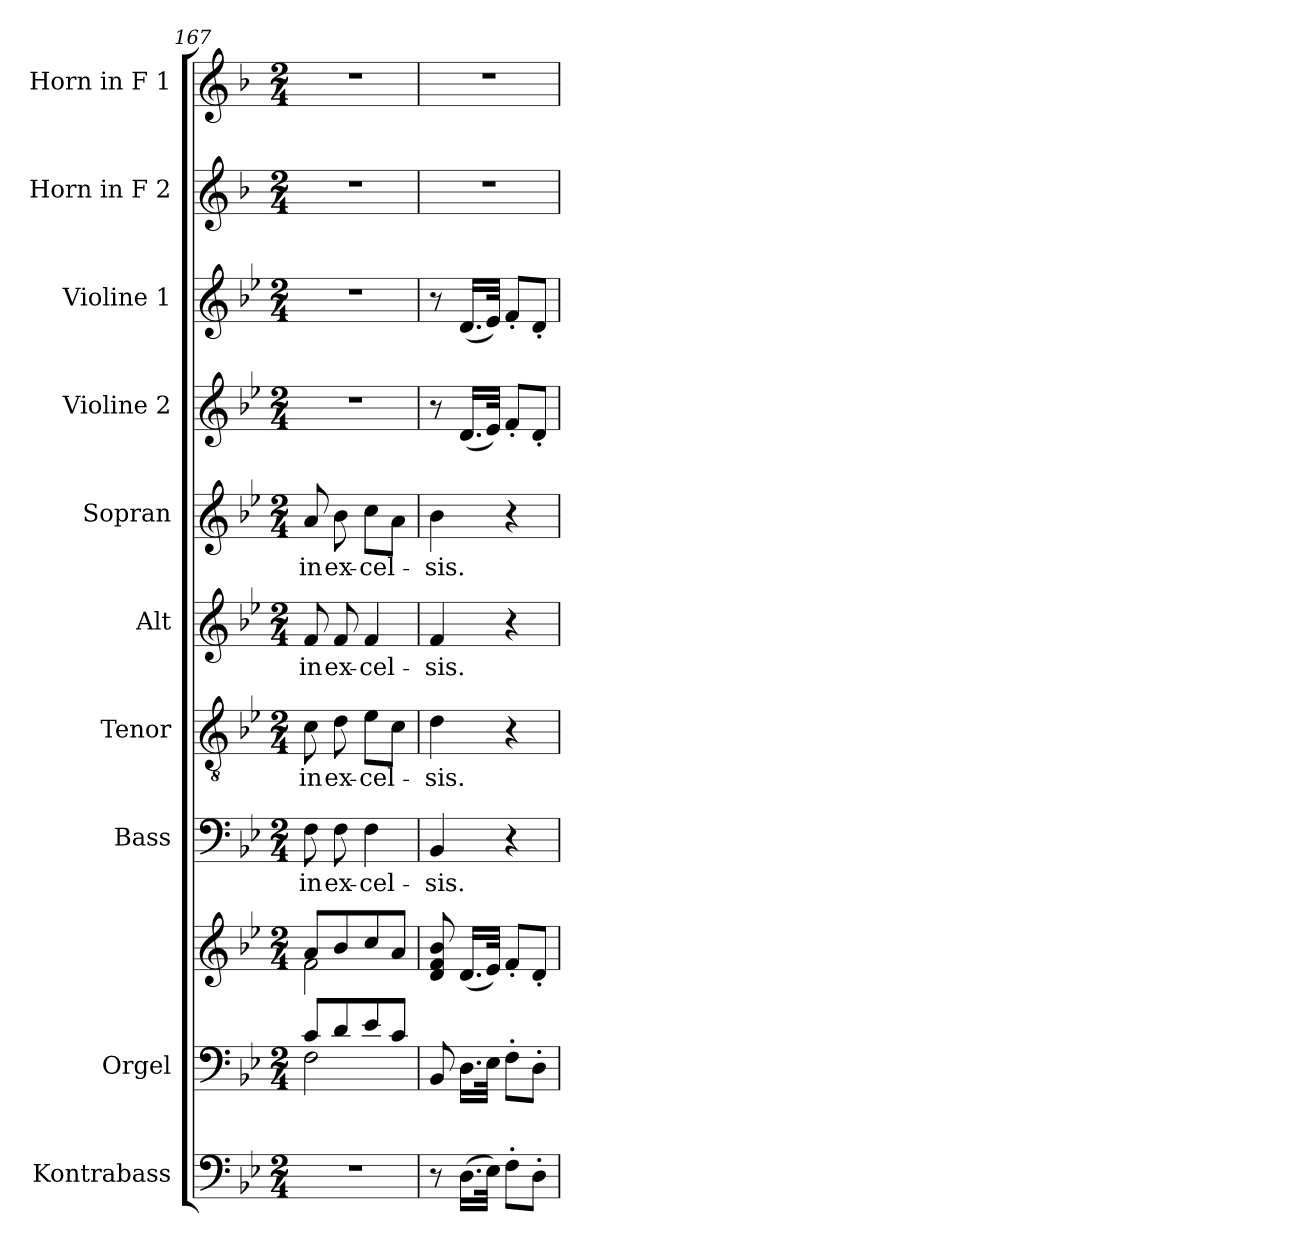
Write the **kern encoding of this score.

**kern	**kern	**kern	**kern	**text	**kern	**text	**kern	**text	**kern	**text	**kern	**kern	**kern	**kern
*part10	*part9	*part9	*part8	*part8	*part7	*part7	*part6	*part6	*part5	*part5	*part4	*part3	*part2	*part1
*staff11	*staff10	*staff9	*staff8	*staff8	*staff7	*staff7	*staff6	*staff6	*staff5	*staff5	*staff4	*staff3	*staff2	*staff1
*I"Kontrabass	*I"Orgel	*	*I"Bass	*	*I"Tenor	*	*I"Alt	*	*I"Sopran	*	*I"Violine 2	*I"Violine 1	*I"Horn in F 2	*I"Horn in F 1
*I'Kb.	*	*	*I'B.	*	*I'T.	*	*I'A.	*	*I'S.	*	*I'Vl. 2	*I'Vl. 1	*	*
*clefF4	*clefF4	*clefG2	*clefF4	*	*clefGv2	*	*clefG2	*	*clefG2	*	*clefG2	*clefG2	*clefG2	*clefG2
*ITrd7c12	*	*	*	*	*	*	*	*	*	*	*	*	*ITrd4c7	*ITrd4c7
*k[b-e-]	*k[b-e-]	*k[b-e-]	*k[b-e-]	*	*k[b-e-]	*	*k[b-e-]	*	*k[b-e-]	*	*k[b-e-]	*k[b-e-]	*k[b-e-]	*k[b-e-]
*B-:	*B-:	*B-:	*B-:	*	*B-:	*	*B-:	*	*B-:	*	*B-:	*B-:	*B-:	*B-:
*M2/4	*M2/4	*M2/4	*M2/4	*	*M2/4	*	*M2/4	*	*M2/4	*	*M2/4	*M2/4	*M2/4	*M2/4
=167	=167	=167	=167	=167	=167	=167	=167	=167	=167	=167	=167	=167	=167	=167
*	*^	*^	*	*	*	*	*	*	*	*	*	*	*	*
!	!	!	!	!	!	!LO:LY:b	!	!LO:LY:b	!	!LO:LY:b	!	!LO:LY:b	!	!	!	!
2r	8c!/L	2F!\	8a!/L	2f!\	8F\	in	8c\	in	8f/	in	8a/	in	2r	2r	2r	2r
!	!	!	!	!	!	!LO:LY:b	!	!LO:LY:b	!	!LO:LY:b	!	!LO:LY:b	!	!	!	!
.	8d!/	.	8b-!/	.	8F\	ex-	8d\	ex-	8f/	ex-	8b-\	ex-	.	.	.	.
!	!	!	!	!	!	!LO:LY:b	!	!LO:LY:b	!	!LO:LY:b	!	!LO:LY:b	!	!	!	!
.	8e-!/	.	8cc!/	.	4F\	-cel-	8e-\L	-cel-	4f/	-cel-	8cc\L	-cel-	.	.	.	.
.	8c!/J	.	8a!/J	.	.	.	8c\J	.	.	.	8a\J	.	.	.	.	.
*	*v	*v	*	*	*	*	*	*	*	*	*	*	*	*	*	*
*	*	*v	*v	*	*	*	*	*	*	*	*	*	*	*	*
=168	=168	=168	=168	=168	=168	=168	=168	=168	=168	=168	=168	=168	=168	=168
!	!	!	!	!LO:LY:b	!	!LO:LY:b	!	!LO:LY:b	!	!LO:LY:b	!	!	!	!
8r	8BB-!/	8d!/ 8f!/ 8b-!/	4BB-/	-sis.	4d\	-sis.	4f/	-sis.	4b-\	-sis.	8r	8r	2r	2r
(>16.DD\LL	16.D\LL	(<16.d/LL	.	.	.	.	.	.	.	.	(<16.d/LL	(<16.d/LL	.	.
32EE-\JJk)	32E-\JJk	32e-/JJk)	.	.	.	.	.	.	.	.	32e-/JJk)	32e-/JJk)	.	.
8FF'>\L	8F'>\L	8f'</L	4r	.	4r	.	4r	.	4r	.	8f'</L	8f'</L	.	.
8DD'>\J	8D'>\J	8d'</J	.	.	.	.	.	.	.	.	8d'</J	8d'</J	.	.
=	=	=	=	=	=	=	=	=	=	=	=	=	=	=
*-	*-	*-	*-	*-	*-	*-	*-	*-	*-	*-	*-	*-	*-	*-
